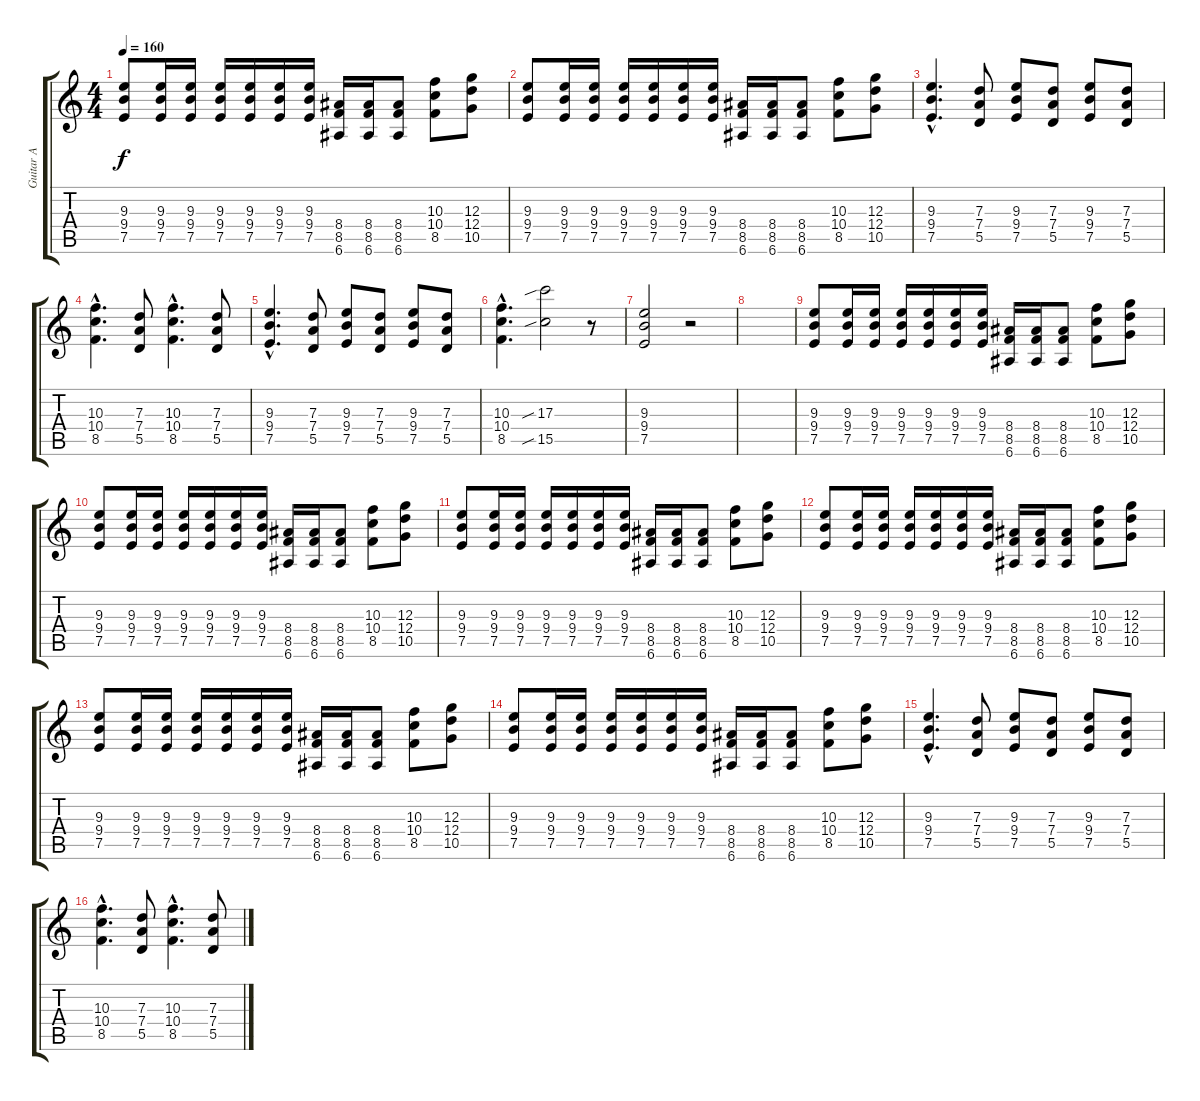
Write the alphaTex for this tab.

\track ("Guitar A" "Guitar A") {instrument overdrivenguitar}
\staff {score tabs}
\tuning (E4 B3 G3 D3 A2 E2) {hide}
\ts (4 4)
\tempo 160
\clef g2
\ks c
(9.3 9.4 7.5).8{dy f} (9.3 9.4 7.5).16 (9.3 9.4 7.5).16 (9.3 9.4 7.5).16 (9.3 9.4 7.5).16 (9.3 9.4 7.5).16 (9.3 9.4 7.5).16 (8.4 8.5 6.6).16 (8.4 8.5 6.6).16 (8.4 8.5 6.6).8 (10.3 10.4 8.5).8 (12.3 12.4 10.5).8 |
(9.3 9.4 7.5).8 (9.3 9.4 7.5).16 (9.3 9.4 7.5).16 (9.3 9.4 7.5).16 (9.3 9.4 7.5).16 (9.3 9.4 7.5).16 (9.3 9.4 7.5).16 (8.4 8.5 6.6).16 (8.4 8.5 6.6).16 (8.4 8.5 6.6).8 (10.3 10.4 8.5).8 (12.3 12.4 10.5).8 |
(9.3{hac} 9.4{hac} 7.5{hac}).4{d} (7.3 7.4 5.5).8 (9.3 9.4 7.5).8 (7.3 7.4 5.5).8 (9.3 9.4 7.5).8 (7.3 7.4 5.5).8 |
(10.3{hac} 10.4{hac} 8.5{hac}).4{d} (7.3 7.4 5.5).8 (10.3{hac} 10.4{hac} 8.5{hac}).4{d} (7.3 7.4 5.5).8 |
(9.3{hac} 9.4{hac} 7.5{hac}).4{d} (7.3 7.4 5.5).8 (9.3 9.4 7.5).8 (7.3 7.4 5.5).8 (9.3 9.4 7.5).8 (7.3 7.4 5.5).8 |
(10.3{hac} 10.4{hac} 8.5{hac}).4{d} (17.3{sib} 15.5{sib}).2 r.8 |
(9.3 9.4 7.5).2 r.2 |
|
(9.3 9.4 7.5).8 (9.3 9.4 7.5).16 (9.3 9.4 7.5).16 (9.3 9.4 7.5).16 (9.3 9.4 7.5).16 (9.3 9.4 7.5).16 (9.3 9.4 7.5).16 (8.4 8.5 6.6).16 (8.4 8.5 6.6).16 (8.4 8.5 6.6).8 (10.3 10.4 8.5).8 (12.3 12.4 10.5).8 |
(9.3 9.4 7.5).8 (9.3 9.4 7.5).16 (9.3 9.4 7.5).16 (9.3 9.4 7.5).16 (9.3 9.4 7.5).16 (9.3 9.4 7.5).16 (9.3 9.4 7.5).16 (8.4 8.5 6.6).16 (8.4 8.5 6.6).16 (8.4 8.5 6.6).8 (10.3 10.4 8.5).8 (12.3 12.4 10.5).8 |
(9.3 9.4 7.5).8 (9.3 9.4 7.5).16 (9.3 9.4 7.5).16 (9.3 9.4 7.5).16 (9.3 9.4 7.5).16 (9.3 9.4 7.5).16 (9.3 9.4 7.5).16 (8.4 8.5 6.6).16 (8.4 8.5 6.6).16 (8.4 8.5 6.6).8 (10.3 10.4 8.5).8 (12.3 12.4 10.5).8 |
(9.3 9.4 7.5).8 (9.3 9.4 7.5).16 (9.3 9.4 7.5).16 (9.3 9.4 7.5).16 (9.3 9.4 7.5).16 (9.3 9.4 7.5).16 (9.3 9.4 7.5).16 (8.4 8.5 6.6).16 (8.4 8.5 6.6).16 (8.4 8.5 6.6).8 (10.3 10.4 8.5).8 (12.3 12.4 10.5).8 |
(9.3 9.4 7.5).8 (9.3 9.4 7.5).16 (9.3 9.4 7.5).16 (9.3 9.4 7.5).16 (9.3 9.4 7.5).16 (9.3 9.4 7.5).16 (9.3 9.4 7.5).16 (8.4 8.5 6.6).16 (8.4 8.5 6.6).16 (8.4 8.5 6.6).8 (10.3 10.4 8.5).8 (12.3 12.4 10.5).8 |
(9.3 9.4 7.5).8 (9.3 9.4 7.5).16 (9.3 9.4 7.5).16 (9.3 9.4 7.5).16 (9.3 9.4 7.5).16 (9.3 9.4 7.5).16 (9.3 9.4 7.5).16 (8.4 8.5 6.6).16 (8.4 8.5 6.6).16 (8.4 8.5 6.6).8 (10.3 10.4 8.5).8 (12.3 12.4 10.5).8 |
(9.3{hac} 9.4{hac} 7.5{hac}).4{d} (7.3 7.4 5.5).8 (9.3 9.4 7.5).8 (7.3 7.4 5.5).8 (9.3 9.4 7.5).8 (7.3 7.4 5.5).8 |
(10.3{hac} 10.4{hac} 8.5{hac}).4{d} (7.3 7.4 5.5).8 (10.3{hac} 10.4{hac} 8.5{hac}).4{d} (7.3 7.4 5.5).8
